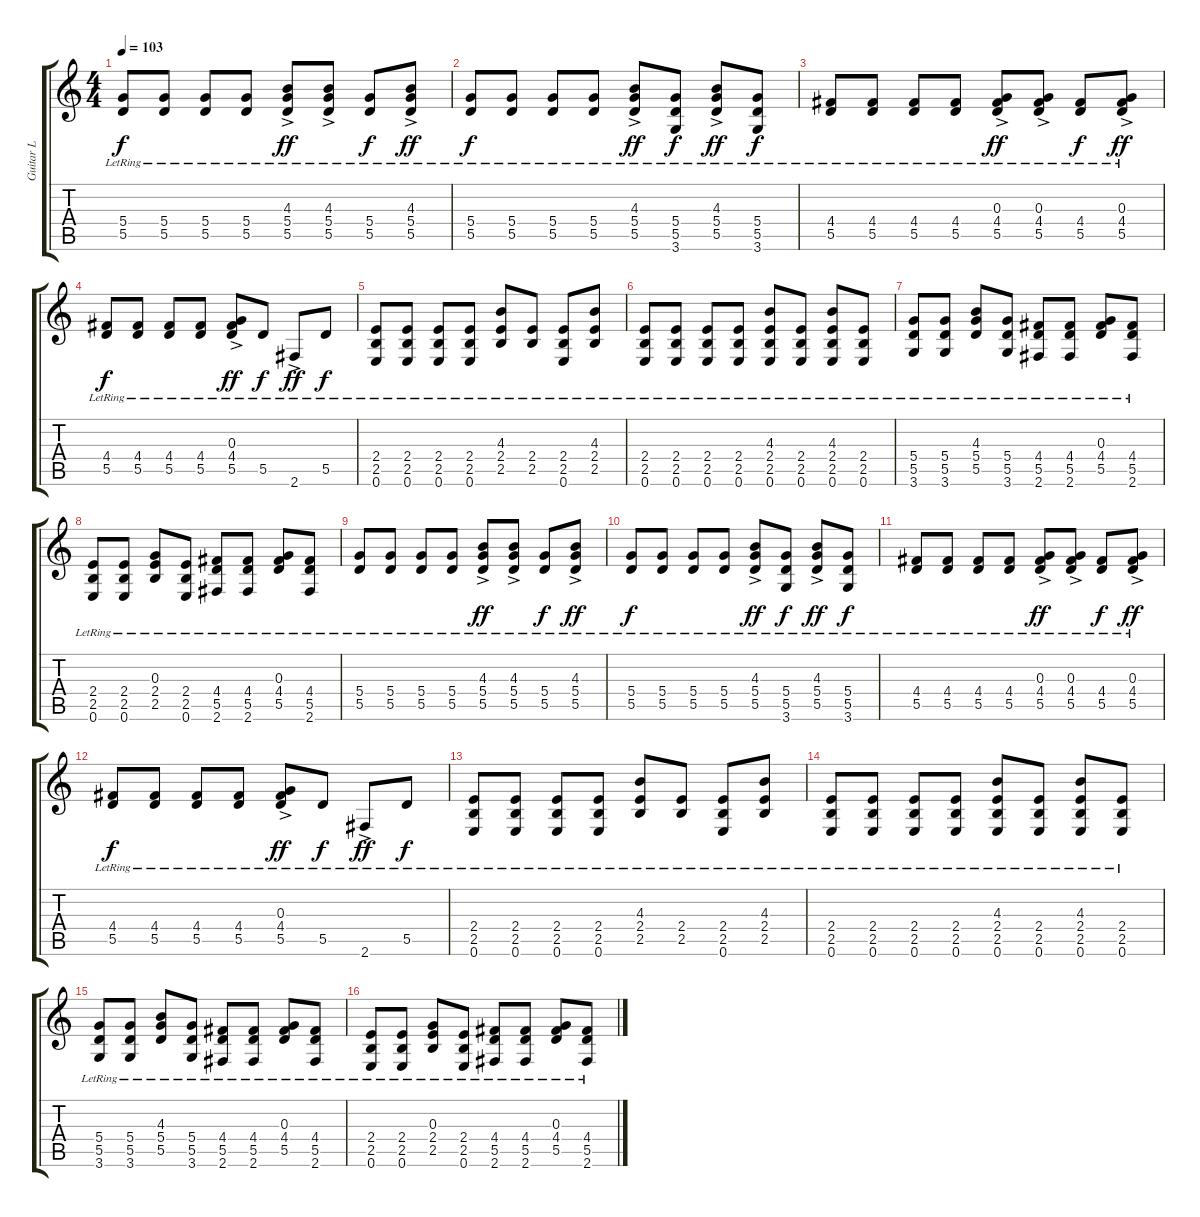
\track ("Guitar L" "Guitar L") {instrument electricguitarjazz}
\staff {score tabs}
\tuning (E4 B3 G3 D3 A2 E2) {hide}
\ts (4 4)
\tempo 103
\clef g2
\ks c
(5.4{lr} 5.5{lr}).8{dy f} (5.4{lr} 5.5{lr}).8 (5.4{lr} 5.5{lr}).8 (5.4{lr} 5.5{lr}).8 (4.3{ac lr} 5.4{ac lr} 5.5{ac lr}).8{dy ff} (4.3{ac lr} 5.4{ac lr} 5.5{ac lr}).8 (5.4{lr} 5.5{lr}).8{dy f} (4.3{ac lr} 5.4{ac lr} 5.5{ac lr}).8{dy ff} |
(5.4{lr} 5.5{lr}).8{dy f} (5.4{lr} 5.5{lr}).8 (5.4{lr} 5.5{lr}).8 (5.4{lr} 5.5{lr}).8 (4.3{ac lr} 5.4{ac lr} 5.5{ac lr}).8{dy ff} (5.4{lr} 5.5{lr} 3.6{lr}).8{dy f} (4.3{ac lr} 5.4{ac lr} 5.5{ac lr}).8{dy ff} (5.4{lr} 5.5{lr} 3.6{lr}).8{dy f} |
(4.4{lr} 5.5{lr}).8 (4.4{lr} 5.5{lr}).8 (4.4{lr} 5.5{lr}).8 (4.4{lr} 5.5{lr}).8 (0.3{ac lr} 4.4{ac lr} 5.5{ac lr}).8{dy ff} (0.3{ac lr} 4.4{ac lr} 5.5{ac lr}).8 (4.4{lr} 5.5{lr}).8{dy f} (0.3{ac lr} 4.4{ac lr} 5.5{ac lr}).8{dy ff} |
(4.4{lr} 5.5{lr}).8{dy f} (4.4{lr} 5.5{lr}).8 (4.4{lr} 5.5{lr}).8 (4.4{lr} 5.5{lr}).8 (0.3{ac lr} 4.4{ac lr} 5.5{ac lr}).8{dy ff} 5.5{lr}.8{dy f} 2.6{ac lr}.8{dy ff} 5.5{lr}.8{dy f} |
(2.4{lr} 2.5{lr} 0.6{lr}).8 (2.4{lr} 2.5{lr} 0.6{lr}).8 (2.4{lr} 2.5{lr} 0.6{lr}).8 (2.4{lr} 2.5{lr} 0.6{lr}).8 (4.3{lr} 2.4{lr} 2.5{lr}).8 (2.4{lr} 2.5{lr}).8 (2.4{lr} 2.5{lr} 0.6{lr}).8 (4.3{lr} 2.4{lr} 2.5{lr}).8 |
(2.4{lr} 2.5{lr} 0.6{lr}).8 (2.4{lr} 2.5{lr} 0.6{lr}).8 (2.4{lr} 2.5{lr} 0.6{lr}).8 (2.4{lr} 2.5{lr} 0.6{lr}).8 (4.3{lr} 2.4{lr} 2.5{lr} 0.6{lr}).8 (2.4{lr} 2.5{lr} 0.6{lr}).8 (4.3{lr} 2.4{lr} 2.5{lr} 0.6{lr}).8 (2.4{lr} 2.5{lr} 0.6{lr}).8 |
(5.4{lr} 5.5{lr} 3.6{lr}).8 (5.4{lr} 5.5{lr} 3.6{lr}).8 (4.3{lr} 5.4{lr} 5.5{lr}).8 (5.4{lr} 5.5{lr} 3.6{lr}).8 (4.4{lr} 5.5{lr} 2.6{lr}).8 (4.4{lr} 5.5{lr} 2.6{lr}).8 (0.3{lr} 4.4{lr} 5.5{lr}).8 (4.4{lr} 5.5{lr} 2.6{lr}).8 |
(2.4{lr} 2.5{lr} 0.6{lr}).8 (2.4{lr} 2.5{lr} 0.6{lr}).8 (0.3{lr} 2.4{lr} 2.5{lr}).8 (2.4{lr} 2.5{lr} 0.6{lr}).8 (4.4{lr} 5.5{lr} 2.6{lr}).8 (4.4{lr} 5.5{lr} 2.6{lr}).8 (0.3{lr} 4.4{lr} 5.5{lr}).8 (4.4{lr} 5.5{lr} 2.6{lr}).8 |
(5.4{lr} 5.5{lr}).8 (5.4{lr} 5.5{lr}).8 (5.4{lr} 5.5{lr}).8 (5.4{lr} 5.5{lr}).8 (4.3{ac lr} 5.4{ac lr} 5.5{ac lr}).8{dy ff} (4.3{ac lr} 5.4{ac lr} 5.5{ac lr}).8 (5.4{lr} 5.5{lr}).8{dy f} (4.3{ac lr} 5.4{ac lr} 5.5{ac lr}).8{dy ff} |
(5.4{lr} 5.5{lr}).8{dy f} (5.4{lr} 5.5{lr}).8 (5.4{lr} 5.5{lr}).8 (5.4{lr} 5.5{lr}).8 (4.3{ac lr} 5.4{ac lr} 5.5{ac lr}).8{dy ff} (5.4{lr} 5.5{lr} 3.6{lr}).8{dy f} (4.3{ac lr} 5.4{ac lr} 5.5{ac lr}).8{dy ff} (5.4{lr} 5.5{lr} 3.6{lr}).8{dy f} |
(4.4{lr} 5.5{lr}).8 (4.4{lr} 5.5{lr}).8 (4.4{lr} 5.5{lr}).8 (4.4{lr} 5.5{lr}).8 (0.3{ac lr} 4.4{ac lr} 5.5{ac lr}).8{dy ff} (0.3{ac lr} 4.4{ac lr} 5.5{ac lr}).8 (4.4{lr} 5.5{lr}).8{dy f} (0.3{ac lr} 4.4{ac lr} 5.5{ac lr}).8{dy ff} |
(4.4{lr} 5.5{lr}).8{dy f} (4.4{lr} 5.5{lr}).8 (4.4{lr} 5.5{lr}).8 (4.4{lr} 5.5{lr}).8 (0.3{ac lr} 4.4{ac lr} 5.5{ac lr}).8{dy ff} 5.5{lr}.8{dy f} 2.6{ac lr}.8{dy ff} 5.5{lr}.8{dy f} |
(2.4{lr} 2.5{lr} 0.6{lr}).8 (2.4{lr} 2.5{lr} 0.6{lr}).8 (2.4{lr} 2.5{lr} 0.6{lr}).8 (2.4{lr} 2.5{lr} 0.6{lr}).8 (4.3{lr} 2.4{lr} 2.5{lr}).8 (2.4{lr} 2.5{lr}).8 (2.4{lr} 2.5{lr} 0.6{lr}).8 (4.3{lr} 2.4{lr} 2.5{lr}).8 |
(2.4{lr} 2.5{lr} 0.6{lr}).8 (2.4{lr} 2.5{lr} 0.6{lr}).8 (2.4{lr} 2.5{lr} 0.6{lr}).8 (2.4{lr} 2.5{lr} 0.6{lr}).8 (4.3{lr} 2.4{lr} 2.5{lr} 0.6{lr}).8 (2.4{lr} 2.5{lr} 0.6{lr}).8 (4.3{lr} 2.4{lr} 2.5{lr} 0.6{lr}).8 (2.4{lr} 2.5{lr} 0.6{lr}).8 |
(5.4{lr} 5.5{lr} 3.6{lr}).8 (5.4{lr} 5.5{lr} 3.6{lr}).8 (4.3{lr} 5.4{lr} 5.5{lr}).8 (5.4{lr} 5.5{lr} 3.6{lr}).8 (4.4{lr} 5.5{lr} 2.6{lr}).8 (4.4{lr} 5.5{lr} 2.6{lr}).8 (0.3{lr} 4.4{lr} 5.5{lr}).8 (4.4{lr} 5.5{lr} 2.6{lr}).8 |
(2.4{lr} 2.5{lr} 0.6{lr}).8 (2.4{lr} 2.5{lr} 0.6{lr}).8 (0.3{lr} 2.4{lr} 2.5{lr}).8 (2.4{lr} 2.5{lr} 0.6{lr}).8 (4.4{lr} 5.5{lr} 2.6{lr}).8 (4.4{lr} 5.5{lr} 2.6{lr}).8 (0.3{lr} 4.4{lr} 5.5{lr}).8 (4.4{lr} 5.5{lr} 2.6{lr}).8
